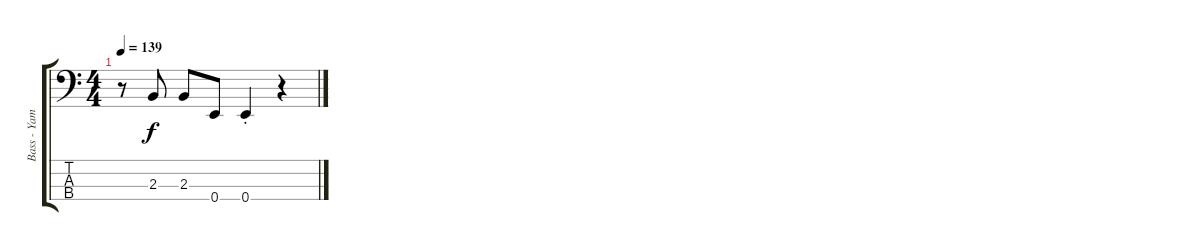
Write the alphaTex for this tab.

\track ("Bass - Yamada" "Bass - Yam") {instrument electricbasspick}
\staff {score tabs}
\tuning (G2 D2 A1 E1) {hide}
\ts (4 4)
\tempo 139
\clef f4
\ks c
r.8{dy f} 2.3.8 2.3.8 0.4.8 0.4{st}.4 r.4
